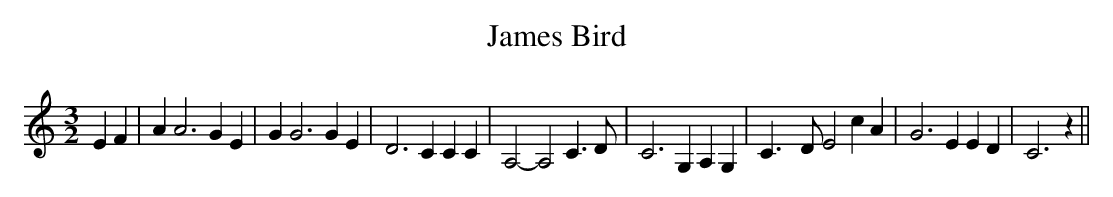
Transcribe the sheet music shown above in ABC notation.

X:1
T:James Bird
M:3/2
L:1/4
K:C
 E F| A A3 G E| G G3 G E| D3 C C C| A,2- A,2 C3/2 D/2| C3 G, A, G,|\
 C3/2- D/2 E2 c A| G3 E E D| C3 z||
